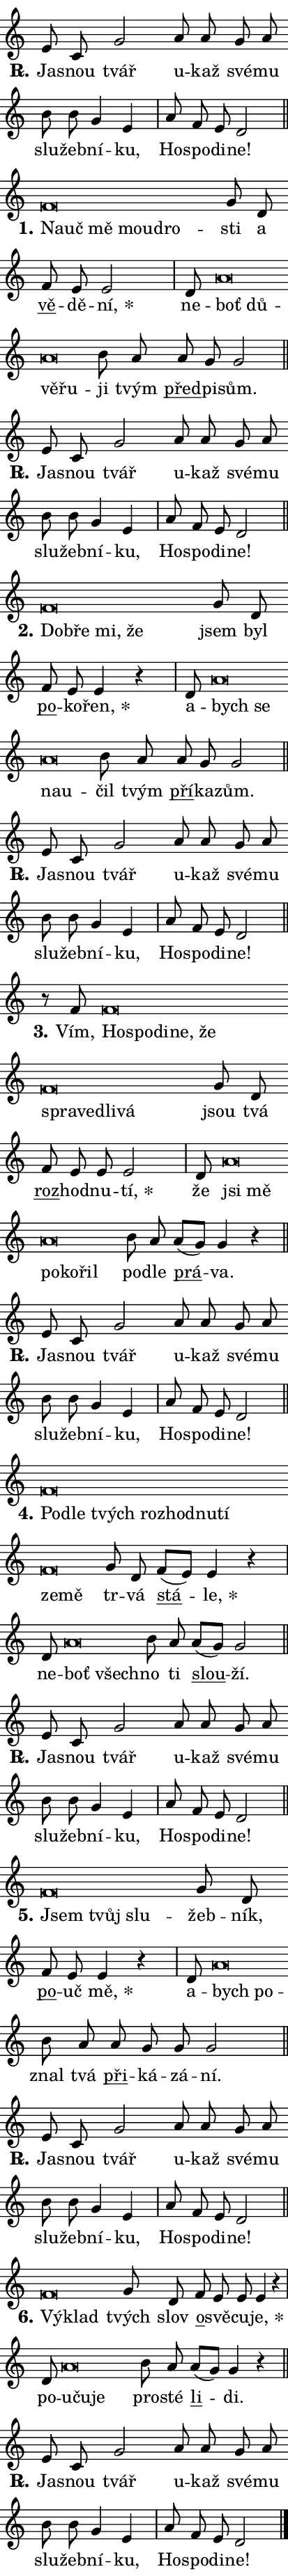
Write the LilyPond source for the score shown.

\version "2.22.1"
\header { tagline = "" }
\paper {
  indent = 0\cm
  top-margin = 0\cm
  right-margin = 0\cm
  bottom-margin = 0\cm
  left-margin = 0\cm
  paper-width = 7\cm
  page-breaking = #ly:one-page-breaking
  system-system-spacing.basic-distance = #11
  score-system-spacing.basic-distance = #11.3
  ragged-last = ##f
}


%% Author: Thomas Morley
%% https://lists.gnu.org/archive/html/lilypond-user/2020-05/msg00002.html
#(define (line-position grob)
"Returns position of @var[grob} in current system:
   @code{'start}, if at first time-step
   @code{'end}, if at last time-step
   @code{'middle} otherwise
"
  (let* ((col (ly:item-get-column grob))
         (ln (ly:grob-object col 'left-neighbor))
         (rn (ly:grob-object col 'right-neighbor))
         (col-to-check-left (if (ly:grob? ln) ln col))
         (col-to-check-right (if (ly:grob? rn) rn col))
         (break-dir-left
           (and
             (ly:grob-property col-to-check-left 'non-musical #f)
             (ly:item-break-dir col-to-check-left)))
         (break-dir-right
           (and
             (ly:grob-property col-to-check-right 'non-musical #f)
             (ly:item-break-dir col-to-check-right))))
        (cond ((eqv? 1 break-dir-left) 'start)
              ((eqv? -1 break-dir-right) 'end)
              (else 'middle))))

#(define (tranparent-at-line-position vctor)
  (lambda (grob)
  "Relying on @code{line-position} select the relevant enry from @var{vctor}.
Used to determine transparency,"
    (case (line-position grob)
      ((end) (not (vector-ref vctor 0)))
      ((middle) (not (vector-ref vctor 1)))
      ((start) (not (vector-ref vctor 2))))))

noteHeadBreakVisibility =
#(define-music-function (break-visibility)(vector?)
"Makes @code{NoteHead}s transparent relying on @var{break-visibility}"
#{
  \override NoteHead.transparent =
    #(tranparent-at-line-position break-visibility)
#})

#(define delete-ledgers-for-transparent-note-heads
  (lambda (grob)
    "Reads whether a @code{NoteHead} is transparent.
If so this @code{NoteHead} is removed from @code{'note-heads} from
@var{grob}, which is supposed to be @code{LedgerLineSpanner}.
As a result ledgers are not printed for this @code{NoteHead}"
    (let* ((nhds-array (ly:grob-object grob 'note-heads))
           (nhds-list
             (if (ly:grob-array? nhds-array)
                 (ly:grob-array->list nhds-array)
                 '()))
           ;; Relies on the transparent-property being done before
           ;; Staff.LedgerLineSpanner.after-line-breaking is executed.
           ;; This is fragile ...
           (to-keep
             (remove
               (lambda (nhd)
                 (ly:grob-property nhd 'transparent #f))
               nhds-list)))
      ;; TODO find a better method to iterate over grob-arrays, similiar
      ;; to filter/remove etc for lists
      ;; For now rebuilt from scratch
      (set! (ly:grob-object grob 'note-heads)  '())
      (for-each
        (lambda (nhd)
          (ly:pointer-group-interface::add-grob grob 'note-heads nhd))
        to-keep))))

hideNotes = {
  \noteHeadBreakVisibility #begin-of-line-visible
}
unHideNotes = {
  \noteHeadBreakVisibility #all-visible
}

% work-around for resetting accidentals
% https://lilypond.org/doc/v2.23/Documentation/notation/displaying-rhythms#unmetered-music
cadenzaMeasure = {
  \cadenzaOff
  \partial 1024 s1024
  \cadenzaOn
}

#(define-markup-command (accent layout props text) (markup?)
  "Underline accented syllable"
  (interpret-markup layout props
    #{\markup \override #'(offset . 4.3) \underline { #text }#}))

responsum = \markup \concat {
  "R" \hspace #-1.05 \path #0.1 #'((moveto 0 0.07) (lineto 0.9 0.8)) \hspace #0.05 "."
}

\layout {
    \context {
        \Staff
        \remove "Time_signature_engraver"
        \override LedgerLineSpanner.after-line-breaking = #delete-ledgers-for-transparent-note-heads
    }
    \context {
        \Voice {
            \override NoteHead.output-attributes = #'((class . "notehead"))
            \override Hairpin.height = #0.55
        }
    }
    \context {
        \Lyrics {
            \override StanzaNumber.output-attributes = #'((class . "stanzanumber"))
            \override LyricSpace.minimum-distance = #0.9
            \override LyricText.font-name = #"TeX Gyre Schola"
            \override LyricText.font-size = 1
            \override StanzaNumber.font-name = #"TeX Gyre Schola Bold"
            \override StanzaNumber.font-size = 1
        }
    }
}

% magnetic-lyrics.ily
%
%   written by
%     Jean Abou Samra <jean@abou-samra.fr>
%     Werner Lemberg <wl@gnu.org>
%
%   adapted by
%     Jiri Hon <jiri.hon@gmail.com>
%
% Version 2022-Apr-15

% https://www.mail-archive.com/lilypond-user@gnu.org/msg149350.html

#(define (Left_hyphen_pointer_engraver context)
   "Collect syllable-hyphen-syllable occurrences in lyrics and store
them in properties.  This engraver only looks to the left.  For
example, if the lyrics input is @code{foo -- bar}, it does the
following.

@itemize @bullet
@item
Set the @code{text} property of the @code{LyricHyphen} grob between
@q{foo} and @q{bar} to @code{foo}.

@item
Set the @code{left-hyphen} property of the @code{LyricText} grob with
text @q{foo} to the @code{LyricHyphen} grob between @q{foo} and
@q{bar}.
@end itemize

Use this auxiliary engraver in combination with the
@code{lyric-@/text::@/apply-@/magnetic-@/offset!} hook."
   (let ((hyphen #f)
         (text #f))
     (make-engraver
      (acknowledgers
       ((lyric-syllable-interface engraver grob source-engraver)
        (set! text grob)))
      (end-acknowledgers
       ((lyric-hyphen-interface engraver grob source-engraver)
        ;(when (not (grob::has-interface grob 'lyric-space-interface))
          (set! hyphen grob)));)
      ((stop-translation-timestep engraver)
       (when (and text hyphen)
         (ly:grob-set-object! text 'left-hyphen hyphen))
       (set! text #f)
       (set! hyphen #f)))))

#(define (lyric-text::apply-magnetic-offset! grob)
   "If the space between two syllables is less than the value in
property @code{LyricText@/.details@/.squash-threshold}, move the right
syllable to the left so that it gets concatenated with the left
syllable.

Use this function as a hook for
@code{LyricText@/.after-@/line-@/breaking} if the
@code{Left_@/hyphen_@/pointer_@/engraver} is active."
   (let ((hyphen (ly:grob-object grob 'left-hyphen #f)))
     (when hyphen
       (let ((left-text (ly:spanner-bound hyphen LEFT)))
         (when (grob::has-interface left-text 'lyric-syllable-interface)
           (let* ((common (ly:grob-common-refpoint grob left-text X))
                  (this-x-ext (ly:grob-extent grob common X))
                  (left-x-ext
                   (begin
                     ;; Trigger magnetism for left-text.
                     (ly:grob-property left-text 'after-line-breaking)
                     (ly:grob-extent left-text common X)))
                  ;; `delta` is the gap width between two syllables.
                  (delta (- (interval-start this-x-ext)
                            (interval-end left-x-ext)))
                  (details (ly:grob-property grob 'details))
                  (threshold (assoc-get 'squash-threshold details 0.2)))
             (when (< delta threshold)
               (let* (;; We have to manipulate the input text so that
                      ;; ligatures crossing syllable boundaries are not
                      ;; disabled.  For languages based on the Latin
                      ;; script this is essentially a beautification.
                      ;; However, for non-Western scripts it can be a
                      ;; necessity.
                      (lt (ly:grob-property left-text 'text))
                      (rt (ly:grob-property grob 'text))
                      (is-space (grob::has-interface hyphen 'lyric-space-interface))
                      (space (if is-space " " ""))
                      (space-markup (grob-interpret-markup grob " "))
                      (space-size (interval-length (ly:stencil-extent space-markup X)))
                      (extra-delta (if is-space space-size 0))
                      ;; Append new syllable.
                      (ltrt-space (if (and (string? lt) (string? rt))
                                (string-append lt space rt)
                                (make-concat-markup (list lt space rt))))
                      ;; Right-align `ltrt` to the right side.
                      (ltrt-space-markup (grob-interpret-markup
                               grob
                               (make-translate-markup
                                (cons (interval-length this-x-ext) 0)
                                (make-right-align-markup ltrt-space)))))
                 (begin
                   ;; Don't print `left-text`.
                   (ly:grob-set-property! left-text 'stencil #f)
                   ;; Set text and stencil (which holds all collected
                   ;; syllables so far) and shift it to the left.
                   (ly:grob-set-property! grob 'text ltrt-space)
                   (ly:grob-set-property! grob 'stencil ltrt-space-markup)
                   (ly:grob-translate-axis! grob (- (- delta extra-delta)) X))))))))))


#(define (lyric-hyphen::displace-bounds-first grob)
   ;; Make very sure this callback isn't triggered too early.
   (let ((left (ly:spanner-bound grob LEFT))
         (right (ly:spanner-bound grob RIGHT)))
     (ly:grob-property left 'after-line-breaking)
     (ly:grob-property right 'after-line-breaking)
     (ly:lyric-hyphen::print grob)))

squashThreshold = #0.4

\layout {
  \context {
    \Lyrics
    \consists #Left_hyphen_pointer_engraver
    \override LyricText.after-line-breaking =
      #lyric-text::apply-magnetic-offset!
    \override LyricHyphen.stencil = #lyric-hyphen::displace-bounds-first
    \override LyricText.details.squash-threshold = \squashThreshold
    \override LyricHyphen.minimum-distance = 0
    \override LyricHyphen.minimum-length = \squashThreshold
  }
}

squash = \override LyricText.details.squash-threshold = 9999
unSquash = \override LyricText.details.squash-threshold = \squashThreshold

left = \override LyricText.self-alignment-X = #LEFT
unLeft = \revert LyricText.self-alignment-X

starOffset = #(lambda (grob) 
                (let ((x_offset (ly:self-alignment-interface::aligned-on-x-parent grob)))
                  (if (= x_offset 0) 0 (+ x_offset 1.2))))

star = #(define-music-function (syllable)(string?)
"Append star separator at the end of a syllable"
#{
  \once \override LyricText.X-offset = #starOffset
  \lyricmode { \markup {
    #syllable
    \override #'((font-name . "TeX Gyre Schola Bold")) \hspace #0.2 \lower #0.65 \larger "*"
  } }
#})

starAccent = #(define-music-function (syllable)(string?)
"Append star separator at the end of a syllable and make accent"
#{
  \once \override LyricText.X-offset = #starOffset
  \lyricmode { \markup {
    \accent #syllable
    \override #'((font-name . "TeX Gyre Schola Bold")) \hspace #0.2 \lower #0.65 \larger "*"
  } }
#})

breath = #(define-music-function (syllable)(string?)
"Append breathing indicator at the end of a syllable"
#{
  \lyricmode { \markup { #syllable "+" } }
#})

optionalBreath = #(define-music-function (syllable)(string?)
"Append optional breathing indicator at the end of a syllable"
#{
  \lyricmode { \markup { #syllable "(+)" } }
#})


\score {
    <<
        \new Voice = "melody" { \cadenzaOn \key c \major \relative { e'8 c g'2 a8 a \bar "" g a \bar "" b b \bar "" g4 e \cadenzaMeasure \bar "|" a8 f e d2 \cadenzaMeasure \bar "||" \break } }
        \new Lyrics \lyricsto "melody" { \lyricmode { \set stanza = \responsum
Ja -- snou tvář u -- kaž své -- mu slu -- žeb -- ní -- ku, Ho -- spo -- di -- ne! } }
    >>
    \layout {}
}

\score {
    <<
        \new Voice = "melody" { \cadenzaOn \key c \major \relative { f'\breve*1/16 \hideNotes \breve*1/16 \bar "" \breve*1/16 \bar "" \breve*1/16 \breve*1/16 \bar "" \unHideNotes g8 d \bar "" f e e2 \cadenzaMeasure \bar "|" d8 a'\breve*1/16 \hideNotes \breve*1/16 \bar "" \breve*1/16 \breve*1/16 \bar "" \unHideNotes b8 a \bar "" a g g2 \cadenzaMeasure \bar "||" \break } }
        \new Lyrics \lyricsto "melody" { \lyricmode { \set stanza = "1."
\left Na -- \squash uč mě mou -- dro -- \unLeft \unSquash sti a \markup \accent vě -- dě -- \star ní, ne -- \left boť \squash dů -- vě -- řu -- \unLeft \unSquash ji tvým \markup \accent před -- pi -- sům. } }
    >>
    \layout {}
}

\score {
    <<
        \new Voice = "melody" { \cadenzaOn \key c \major \relative { e'8 c g'2 a8 a \bar "" g a \bar "" b b \bar "" g4 e \cadenzaMeasure \bar "|" a8 f e d2 \cadenzaMeasure \bar "||" \break } }
        \new Lyrics \lyricsto "melody" { \lyricmode { \set stanza = \responsum
Ja -- snou tvář u -- kaž své -- mu slu -- žeb -- ní -- ku, Ho -- spo -- di -- ne! } }
    >>
    \layout {}
}

\score {
    <<
        \new Voice = "melody" { \cadenzaOn \key c \major \relative { f'\breve*1/16 \hideNotes \breve*1/16 \bar "" \breve*1/16 \breve*1/16 \bar "" \unHideNotes g8 d \bar "" f e e4 r \cadenzaMeasure \bar "|" d8 a'\breve*1/16 \hideNotes \breve*1/16 \bar "" \breve*1/16 \breve*1/16 \bar "" \unHideNotes b8 a \bar "" a g g2 \cadenzaMeasure \bar "||" \break } }
        \new Lyrics \lyricsto "melody" { \lyricmode { \set stanza = "2."
\left Dob -- \squash ře mi, že \unLeft \unSquash jsem byl \markup \accent po -- ko -- \star řen, a -- \left bych \squash se na -- u -- \unLeft \unSquash čil tvým \markup \accent pří -- ka -- zům. } }
    >>
    \layout {}
}

\score {
    <<
        \new Voice = "melody" { \cadenzaOn \key c \major \relative { e'8 c g'2 a8 a \bar "" g a \bar "" b b \bar "" g4 e \cadenzaMeasure \bar "|" a8 f e d2 \cadenzaMeasure \bar "||" \break } }
        \new Lyrics \lyricsto "melody" { \lyricmode { \set stanza = \responsum
Ja -- snou tvář u -- kaž své -- mu slu -- žeb -- ní -- ku, Ho -- spo -- di -- ne! } }
    >>
    \layout {}
}

\score {
    <<
        \new Voice = "melody" { \cadenzaOn \key c \major \relative { r8 f'8 f\breve*1/16 \hideNotes \breve*1/16 \bar "" \breve*1/16 \bar "" \breve*1/16 \bar "" \breve*1/16 \bar "" \breve*1/16 \bar "" \breve*1/16 \bar "" \breve*1/16 \breve*1/16 \bar "" \unHideNotes g8 d \bar "" f e e e2 \cadenzaMeasure \bar "|" d8 a'\breve*1/16 \hideNotes \breve*1/16 \bar "" \breve*1/16 \bar "" \breve*1/16 \breve*1/16 \bar "" \unHideNotes b8 a \bar "" a[( g)] g4 r \cadenzaMeasure \bar "||" \break } }
        \new Lyrics \lyricsto "melody" { \lyricmode { \set stanza = "3."
Vím, \left Ho -- \squash spo -- di -- ne, že spra -- ve -- dli -- vá \unLeft \unSquash jsou tvá \markup \accent roz -- hod -- nu -- \star tí, že \left jsi \squash mě po -- ko -- řil \unLeft \unSquash po -- dle \markup \accent prá -- va. } }
    >>
    \layout {}
}

\score {
    <<
        \new Voice = "melody" { \cadenzaOn \key c \major \relative { e'8 c g'2 a8 a \bar "" g a \bar "" b b \bar "" g4 e \cadenzaMeasure \bar "|" a8 f e d2 \cadenzaMeasure \bar "||" \break } }
        \new Lyrics \lyricsto "melody" { \lyricmode { \set stanza = \responsum
Ja -- snou tvář u -- kaž své -- mu slu -- žeb -- ní -- ku, Ho -- spo -- di -- ne! } }
    >>
    \layout {}
}

\score {
    <<
        \new Voice = "melody" { \cadenzaOn \key c \major \relative { f'\breve*1/16 \hideNotes \breve*1/16 \bar "" \breve*1/16 \bar "" \breve*1/16 \bar "" \breve*1/16 \bar "" \breve*1/16 \bar "" \breve*1/16 \bar "" \breve*1/16 \breve*1/16 \bar "" \unHideNotes g8 d \bar "" f[( e)] e4 r \cadenzaMeasure \bar "|" d8 a'\breve*1/16 \hideNotes \breve*1/16 \bar "" \unHideNotes b8 a \bar "" a[( g)] g2 \cadenzaMeasure \bar "||" \break } }
        \new Lyrics \lyricsto "melody" { \lyricmode { \set stanza = "4."
\left Po -- \squash dle tvých roz -- hod -- nu -- tí ze -- mě \unLeft \unSquash tr -- vá \markup \accent stá -- \star le, ne -- \left boť \squash všech -- \unLeft \unSquash no ti \markup \accent slou -- ží. } }
    >>
    \layout {}
}

\score {
    <<
        \new Voice = "melody" { \cadenzaOn \key c \major \relative { e'8 c g'2 a8 a \bar "" g a \bar "" b b \bar "" g4 e \cadenzaMeasure \bar "|" a8 f e d2 \cadenzaMeasure \bar "||" \break } }
        \new Lyrics \lyricsto "melody" { \lyricmode { \set stanza = \responsum
Ja -- snou tvář u -- kaž své -- mu slu -- žeb -- ní -- ku, Ho -- spo -- di -- ne! } }
    >>
    \layout {}
}

\score {
    <<
        \new Voice = "melody" { \cadenzaOn \key c \major \relative { f'\breve*1/16 \hideNotes \breve*1/16 \breve*1/16 \bar "" \unHideNotes g8 d \bar "" f e e4 r \cadenzaMeasure \bar "|" d8 a'\breve*1/16 \hideNotes \breve*1/16 \bar "" \unHideNotes b8 a \bar "" a g g g2 \cadenzaMeasure \bar "||" \break } }
        \new Lyrics \lyricsto "melody" { \lyricmode { \set stanza = "5."
\left Jsem \squash tvůj slu -- \unLeft \unSquash žeb -- ník, \markup \accent po -- uč \star mě, a -- \left bych \squash po -- \unLeft \unSquash znal tvá \markup \accent při -- ká -- zá -- ní. } }
    >>
    \layout {}
}

\score {
    <<
        \new Voice = "melody" { \cadenzaOn \key c \major \relative { e'8 c g'2 a8 a \bar "" g a \bar "" b b \bar "" g4 e \cadenzaMeasure \bar "|" a8 f e d2 \cadenzaMeasure \bar "||" \break } }
        \new Lyrics \lyricsto "melody" { \lyricmode { \set stanza = \responsum
Ja -- snou tvář u -- kaž své -- mu slu -- žeb -- ní -- ku, Ho -- spo -- di -- ne! } }
    >>
    \layout {}
}

\score {
    <<
        \new Voice = "melody" { \cadenzaOn \key c \major \relative { f'\breve*1/16 \hideNotes \breve*1/16 \bar "" \unHideNotes g8 d \bar "" f e e e4 r \cadenzaMeasure \bar "|" d8 a'\breve*1/16 \hideNotes \breve*1/16 \breve*1/16 \bar "" \unHideNotes b8 a \bar "" a[( g)] g4 r \cadenzaMeasure \bar "||" \break } }
        \new Lyrics \lyricsto "melody" { \lyricmode { \set stanza = "6."
\left Vý -- \squash klad \unLeft \unSquash tvých slov \markup \accent o -- svě -- cu -- \star je, po -- \left u -- \squash ču -- je \unLeft \unSquash pro -- sté \markup \accent li -- di. } }
    >>
    \layout {}
}

\score {
    <<
        \new Voice = "melody" { \cadenzaOn \key c \major \relative { e'8 c g'2 a8 a \bar "" g a \bar "" b b \bar "" g4 e \cadenzaMeasure \bar "|" a8 f e d2 \cadenzaMeasure \bar "||" \break } \bar "|." }
        \new Lyrics \lyricsto "melody" { \lyricmode { \set stanza = \responsum
Ja -- snou tvář u -- kaž své -- mu slu -- žeb -- ní -- ku, Ho -- spo -- di -- ne! } }
    >>
    \layout {}
}
